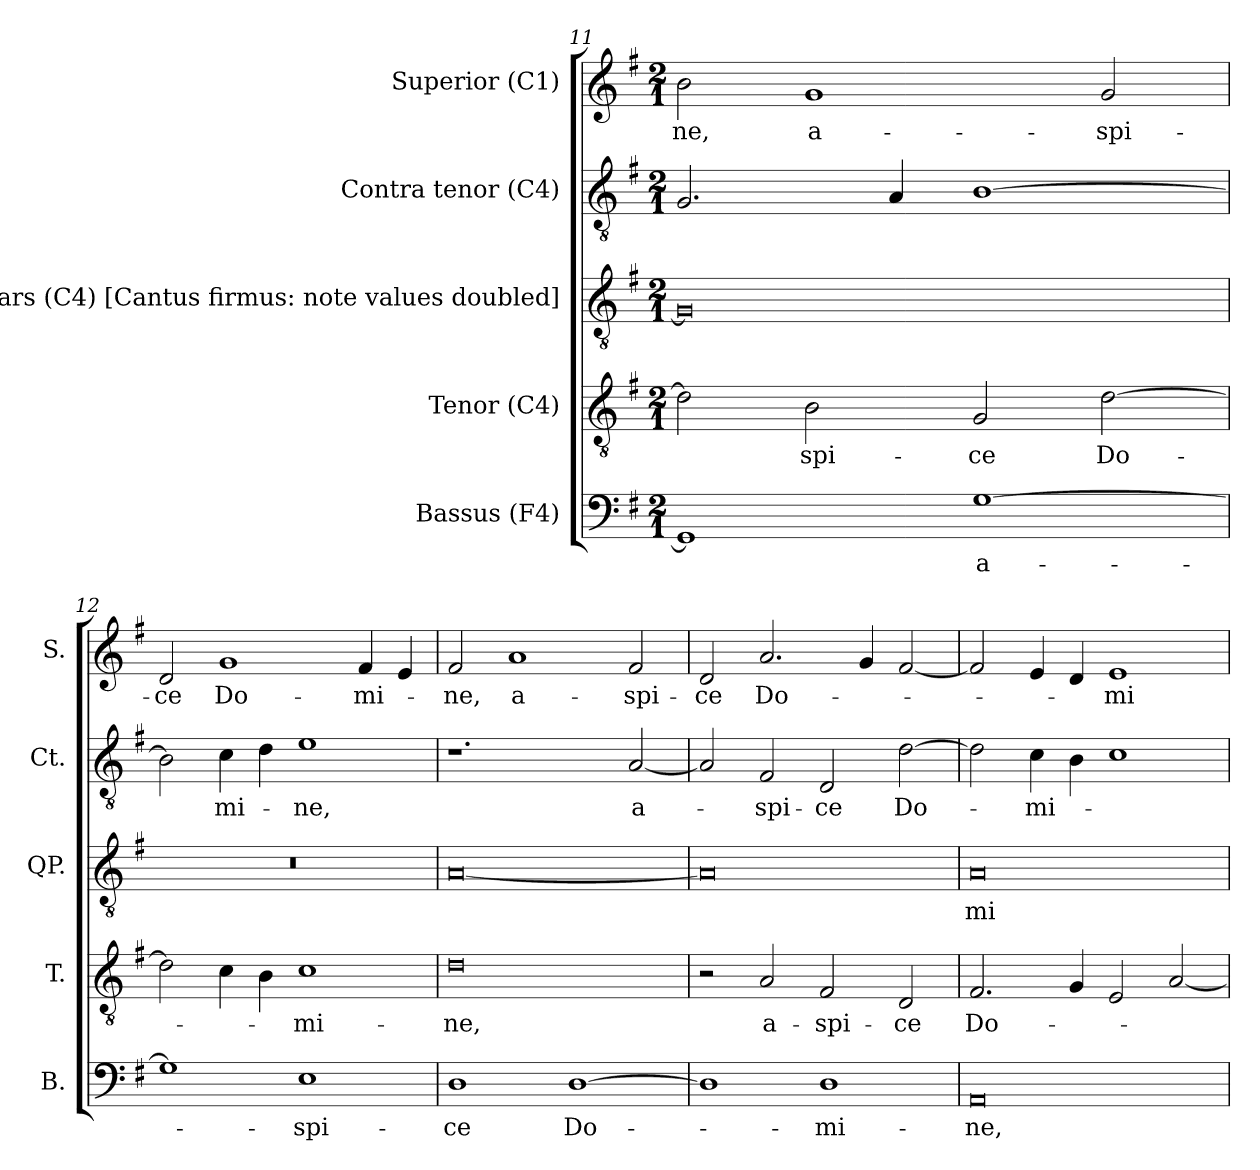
**kern	**text	**kern	**text	**kern	**text	**kern	**text	**kern	**text
*part5	*part5	*part4	*part4	*part3	*part3	*part2	*part2	*part1	*part1
*staff5	*staff5	*staff4	*staff4	*staff3	*staff3	*staff2	*staff2	*staff1	*staff1
*I"Bassus (F4)	*	*I"Tenor (C4)	*	*I"Quinta pars (C4) [Cantus firmus: note values doubled]	*	*I"Contra tenor (C4)	*	*I"Superior (C1)	*
*I'B.	*	*I'T.	*	*I'QP.	*	*I'Ct.	*	*I'S.	*
*clefF4	*	*clefGv2	*	*clefGv2	*	*clefGv2	*	*clefG2	*
*	*	*ITrd7c12	*	*ITrd7c12	*	*	*	*	*
*k[f#]	*	*k[f#]	*	*k[f#]	*	*k[f#]	*	*k[f#]	*
*G:	*	*G:	*	*G:	*	*G:	*	*G:	*
*M2/1	*	*M2/1	*	*M2/1	*	*M2/1	*	*M2/1	*
=11	=11	=11	=11	=11	=11	=11	=11	=11	=11
!	!	!	!	!	!	!	!	!	!LO:LY:b:color=#000000
1GGi]	.	2Di\]	.	0GGi]	.	2.Gi/	.	2bi\	-ne,
!	!	!	!LO:LY:b:color=#000000	!	!	!	!	!	!
!	!	!	!	!	!	!	!	!	!LO:LY:b:color=#000000
.	.	2BBi\	-spi-	.	.	.	.	1gi	a-
.	.	.	.	.	.	4Ai/	.	.	.
!	!LO:LY:b:color=#000000	!	!	!	!	!	!	!	!
!	!	!	!LO:LY:b:color=#000000	!	!	!	!	!	!
[1Gi	a-	2GGi/	-ce	.	.	[1Bi	.	.	.
!	!	!	!LO:LY:b:color=#000000	!	!	!	!	!	!
!	!	!	!	!	!	!	!	!	!LO:LY:b:color=#000000
.	.	[2Di\	Do-	.	.	.	.	2gi/	-spi-
=12	=12	=12	=12	=12	=12	=12	=12	=12	=12
!	!	!	!	!LO:N:vis=1	!	!	!	!	!
!	!	!	!	!	!	!	!	!	!LO:LY:b:color=#000000
1Gi]	.	2Di\]	.	0r	.	2Bi\]	.	2di/	-ce
!	!	!	!	!	!	!	!LO:LY:b:color=#000000	!	!
!	!	!	!	!	!	!	!	!	!LO:LY:b:color=#000000
.	.	4Ci\	.	.	.	4ci\	-mi-	1gi	Do-
.	.	4BBi\	.	.	.	4di\	.	.	.
!	!LO:LY:b:color=#000000	!	!	!	!	!	!	!	!
!	!	!	!LO:LY:b:color=#000000	!	!	!	!	!	!
!	!	!	!	!	!	!	!LO:LY:b:color=#000000	!	!
1Ei	-spi-	1Ci	-mi-	.	.	1ei	-ne,	.	.
!	!	!	!	!	!	!	!	!	!LO:LY:b:color=#000000
.	.	.	.	.	.	.	.	4f#i/	-mi-
.	.	.	.	.	.	.	.	4ei/	.
!!LO:PB:g=z
=13	=13	=13	=13	=13	=13	=13	=13	=13	=13
!	!LO:LY:b:color=#000000	!	!	!	!	!	!	!	!
!	!	!	!LO:LY:b:color=#000000	!	!	!	!	!	!
!	!	!	!	!	!	!	!	!	!LO:LY:b:color=#000000
1Di	-ce	0Di	-ne,	[0AAi	.	1.r	.	2f#i/	-ne,
!	!	!	!	!	!	!	!	!	!LO:LY:b:color=#000000
.	.	.	.	.	.	.	.	1ai	a-
!	!LO:LY:b:color=#000000	!	!	!	!	!	!	!	!
[1Di	Do-	.	.	.	.	.	.	.	.
!	!	!	!	!	!	!	!LO:LY:b:color=#000000	!	!
!	!	!	!	!	!	!	!	!	!LO:LY:b:color=#000000
.	.	.	.	.	.	[2Ai/	a-	2f#i/	-spi-
=14	=14	=14	=14	=14	=14	=14	=14	=14	=14
!	!	!	!	!	!	!	!	!	!LO:LY:b:color=#000000
1Di]	.	2r	.	0AAi]	.	2Ai/]	.	2di/	-ce
!	!	!	!LO:LY:b:color=#000000	!	!	!	!	!	!
!	!	!	!	!	!	!	!LO:LY:b:color=#000000	!	!
!	!	!	!	!	!	!	!	!	!LO:LY:b:color=#000000
.	.	2AAi/	a-	.	.	2F#i/	-spi-	2.ai/	Do-
!	!LO:LY:b:color=#000000	!	!	!	!	!	!	!	!
!	!	!	!LO:LY:b:color=#000000	!	!	!	!	!	!
!	!	!	!	!	!	!	!LO:LY:b:color=#000000	!	!
1Di	-mi-	2FF#i/	-spi-	.	.	2Di/	-ce	.	.
.	.	.	.	.	.	.	.	4gi/	.
!	!	!	!LO:LY:b:color=#000000	!	!	!	!	!	!
!	!	!	!	!	!	!	!LO:LY:b:color=#000000	!	!
.	.	2DDi/	-ce	.	.	[2di\	Do-	[2f#i/	.
=15	=15	=15	=15	=15	=15	=15	=15	=15	=15
!	!LO:LY:b:color=#000000	!	!	!	!	!	!	!	!
!	!	!	!LO:LY:b:color=#000000	!	!	!	!	!	!
!	!	!	!	!	!LO:LY:b:color=#000000	!	!	!	!
0AAi	-ne,	2.FF#i/	Do-	0AAi	-mi-	2di\]	.	2f#i/]	.
!	!	!	!	!	!	!	!LO:LY:b:color=#000000	!	!
.	.	.	.	.	.	4ci\	-mi-	4ei/	.
.	.	4GGi/	.	.	.	4Bi\	.	4di/	.
!	!	!	!	!	!	!	!	!	!LO:LY:b:color=#000000
.	.	2EEi/	.	.	.	1ci	.	1ei	-mi-
.	.	[2AAi/	.	.	.	.	.	.	.
=	=	=	=	=	=	=	=	=	=
*-	*-	*-	*-	*-	*-	*-	*-	*-	*-
